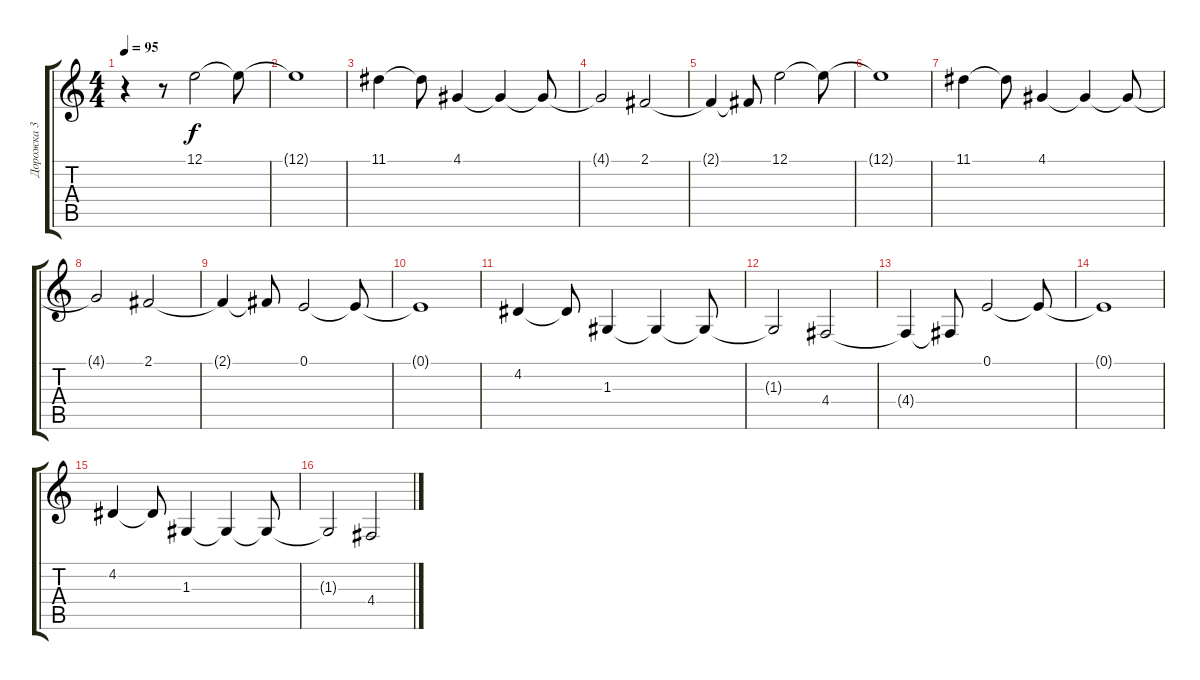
\track ("Дорожка 3" "Дорожка 3") {instrument recorder}
\staff {score tabs}
\tuning (E4 B3 G3 D3 A2 E2) {hide}
\ts (4 4)
\tempo 95
\clef g2
\ks c
r.4{dy f} r.8 12.1.2 12.1{t}.8 |
12.1{t}.1 |
11.1.4 11.1{t}.8 4.1.4 4.1{t}.4 4.1{t}.8 |
4.1{t}.2 2.1.2 |
2.1{t}.4 2.1{t}.8 12.1.2 12.1{t}.8 |
12.1{t}.1 |
11.1.4 11.1{t}.8 4.1.4 4.1{t}.4 4.1{t}.8 |
4.1{t}.2 2.1.2 |
2.1{t}.4 2.1{t}.8 0.1.2 0.1{t}.8 |
0.1{t}.1 |
4.2.4 4.2{t}.8 1.3.4 1.3{t}.4 1.3{t}.8 |
1.3{t}.2 4.4.2 |
4.4{t}.4 4.4{t}.8 0.1.2 0.1{t}.8 |
0.1{t}.1 |
4.2.4 4.2{t}.8 1.3.4 1.3{t}.4 1.3{t}.8 |
1.3{t}.2 4.4.2
